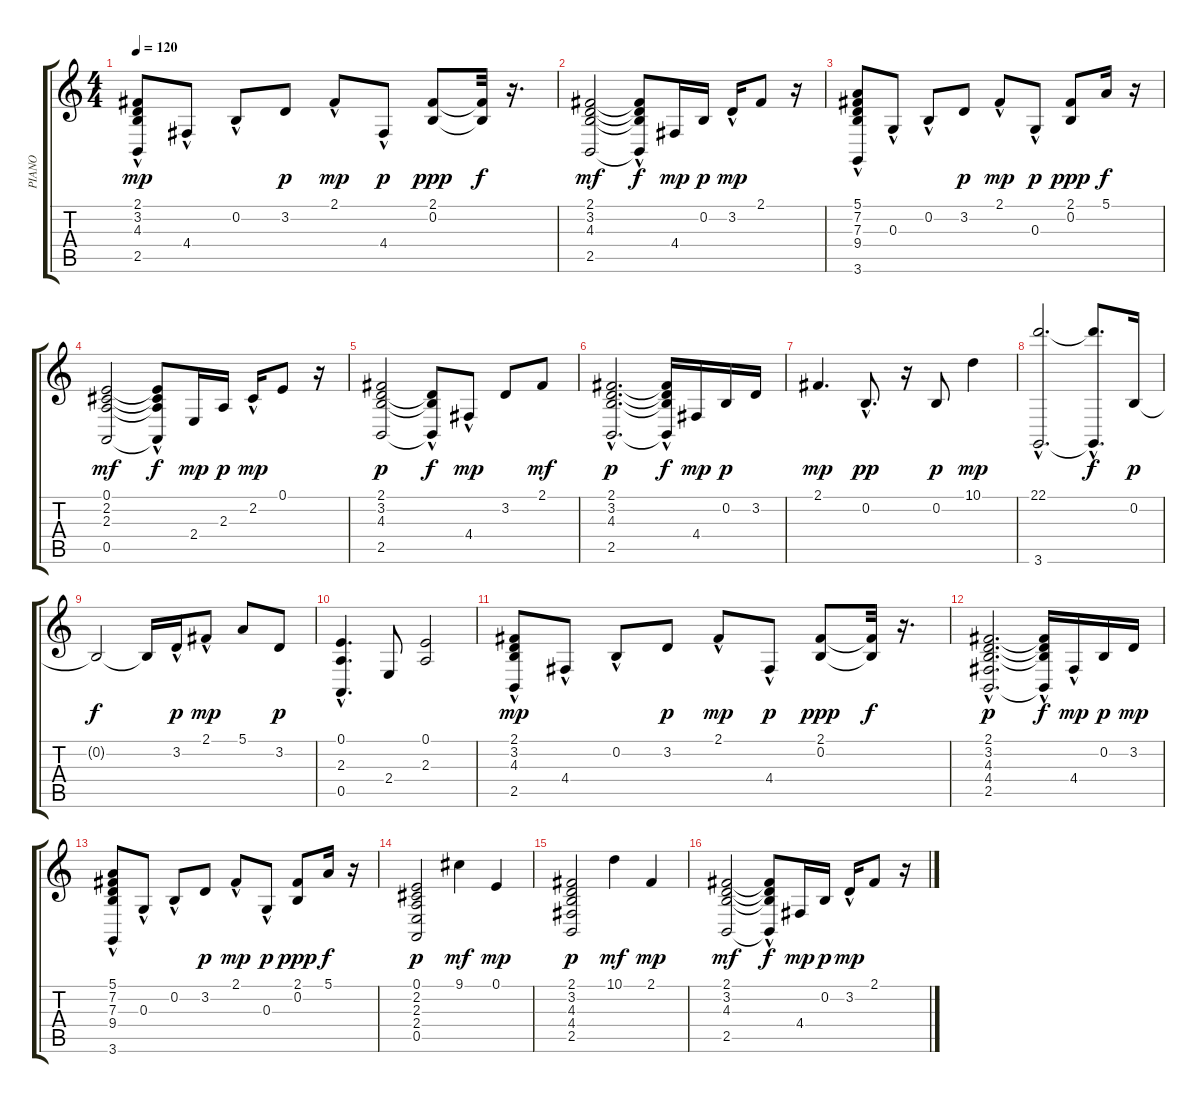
\track ("PIANO" "PIANO") {instrument electricpiano1}
\staff {score tabs}
\tuning (E4 B3 G3 D3 A2 E2) {hide}
\ts (4 4)
\tempo 120
\clef g2
\ks c
(2.1 3.2 4.3{hac} 2.5{hac}).8{dy mp} 4.4{hac}.8 0.2{hac}.8 3.2.8{dy p} 2.1{hac}.8{dy mp} 4.4{hac}.8{dy p} (2.1 0.2).8{dy ppp} (2.1{t} 0.2{t}).32{dy f} r.16{d} |
(2.1 3.2 4.3 2.5).2{dy mf} (2.1{hac t} 3.2{hac t} 4.3{t} 2.5{t}).8{dy f} 4.4.16{dy mp} 0.2.16{dy p} 3.2{hac}.16{dy mp} 2.1.8 r.16 |
(5.1{hac} 7.2 7.3 9.4{hac} 3.6{hac}).8 0.3{hac}.8 0.2{hac}.8 3.2.8{dy p} 2.1{hac}.8{dy mp} 0.3{hac}.8{dy p} (2.1 0.2).8{dy ppp} 5.1.16{dy f} r.16 |
(0.1 2.2 2.3 0.5).2{dy mf} (0.1{hac t} 2.2{hac t} 2.3{t} 0.5{t}).8{dy f} 2.4.16{dy mp} 2.3.16{dy p} 2.2{hac}.16{dy mp} 0.1.8 r.16 |
(2.1 3.2 4.3 2.5).2{dy p} (3.2{hac t} 4.3{t} 2.5{t}).8{dy f} 4.4{hac}.8{dy mp} 3.2.8 2.1.8{dy mf} |
(2.1{hac} 3.2{hac} 4.3{hac} 2.5{hac}).2{d dy p} (2.1{t} 3.2{t} 4.3{hac t} 2.5{t}).16{dy f} 4.4.16{dy mp} 0.2.16{dy p} 3.2.16 |
2.1.4{d dy mp} 0.2{hac}.8{d dy pp} r.16 0.2.8{dy p} 10.1.4{dy mp} |
(22.1{hac} 3.6{hac}).2{d} (22.1{hac t} 3.6{t}).8{d dy f} 0.2.16{dy p} |
0.2{t}.2{dy f} 0.2{t}.16 3.2{hac}.16{dy p} 2.1{hac}.8{dy mp} 5.1.8 3.2.8{dy p} |
(0.1{hac} 2.3{hac} 0.5).4{d} 2.4.8 (0.1 2.3).2 |
(2.1 3.2 4.3{hac} 2.5{hac}).8{dy mp} 4.4{hac}.8 0.2{hac}.8 3.2.8{dy p} 2.1{hac}.8{dy mp} 4.4{hac}.8{dy p} (2.1 0.2).8{dy ppp} (2.1{t} 0.2{t}).32{dy f} r.16{d} |
(2.1{hac} 3.2{hac} 4.3{hac} 4.4{hac} 2.5{hac}).2{d dy p} (2.1{t} 3.2{hac t} 4.3{t} 2.5{t}).16{dy f} 4.4{hac}.16{dy mp} 0.2.16{dy p} 3.2.16{dy mp} |
(5.1{hac} 7.2 7.3 9.4{hac} 3.6{hac}).8 0.3{hac}.8 0.2{hac}.8 3.2.8{dy p} 2.1{hac}.8{dy mp} 0.3{hac}.8{dy p} (2.1 0.2).8{dy ppp} 5.1.16{dy f} r.16 |
(0.1 2.2 2.3 2.4 0.5).2{dy p} 9.1.4{dy mf} 0.1.4{dy mp} |
(2.1 3.2 4.3 4.4 2.5).2{dy p} 10.1.4{dy mf} 2.1.4{dy mp} |
(2.1 3.2 4.3 2.5).2{dy mf} (2.1{hac t} 3.2{hac t} 4.3{t} 2.5{t}).8{dy f} 4.4.16{dy mp} 0.2.16{dy p} 3.2{hac}.16{dy mp} 2.1.8 r.16
